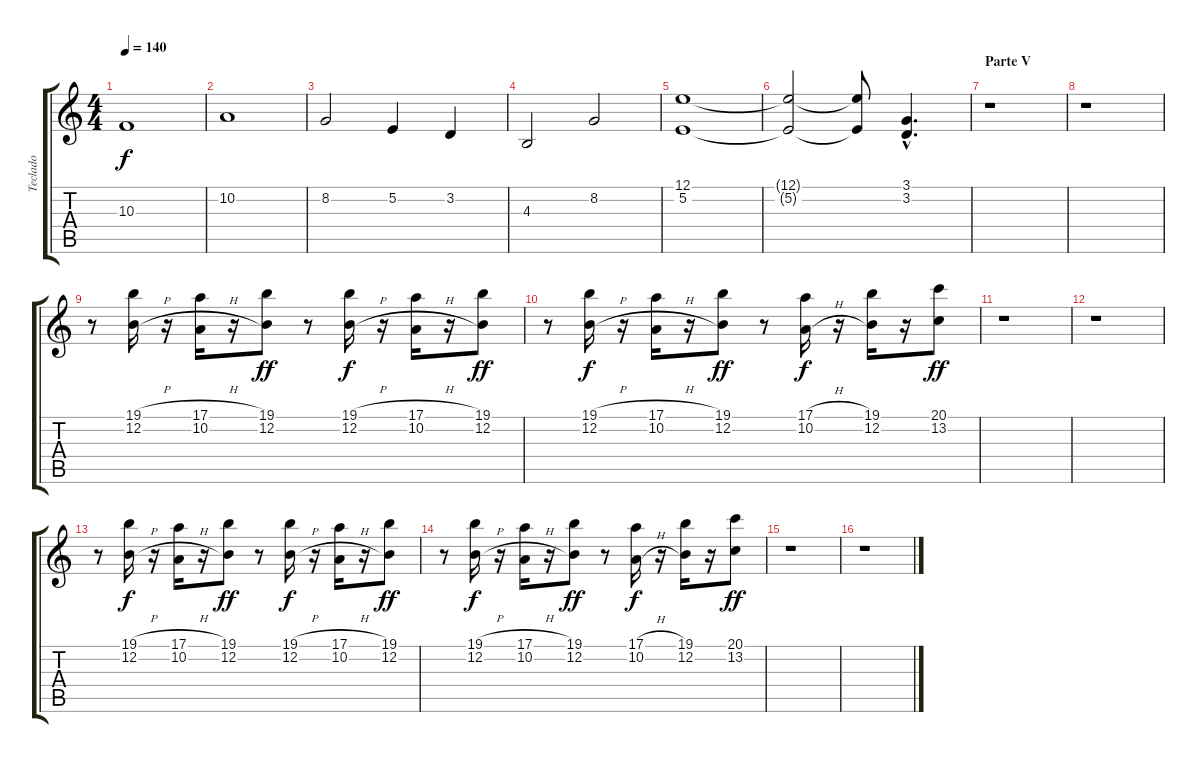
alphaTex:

\track ("Teclado" "Teclado") {instrument tremolostrings}
\staff {score tabs}
\tuning (E4 B3 G3 D3 A2 E2) {hide}
\ts (4 4)
\tempo 140
\clef g2
\ks c
10.3.1{dy f} |
10.2.1 |
8.2.2 5.2.4 3.2.4 |
4.3.2 8.2.2 |
(12.1 5.2).1{volume 0} |
(12.1{t} 5.2{t}).2 (12.1{t} 5.2{t}).8 (3.1{hac} 3.2{hac}).4{d volume 3} |
\section ("" "Parte V")
r.1{volume 5 instrument tremolostrings} |
r.1 |
r.8 (19.1{h} 12.2{h}).16 r.16 (17.1{h} 10.2{h}).16 r.16 (19.1 12.2).8{dy ff} r.8 (19.1{h} 12.2{h}).16{dy f} r.16 (17.1{h} 10.2{h}).16 r.16 (19.1 12.2).8{dy ff} |
r.8 (19.1{h} 12.2{h}).16{dy f} r.16 (17.1{h} 10.2{h}).16 r.16 (19.1 12.2).8{dy ff} r.8 (17.1{h} 10.2{h}).16{dy f} r.16 (19.1 12.2).16 r.16 (20.1 13.2).8{dy ff} |
r.1 |
r.1 |
r.8 (19.1{h} 12.2{h}).16{dy f} r.16 (17.1{h} 10.2{h}).16 r.16 (19.1 12.2).8{dy ff} r.8 (19.1{h} 12.2{h}).16{dy f} r.16 (17.1{h} 10.2{h}).16 r.16 (19.1 12.2).8{dy ff} |
r.8 (19.1{h} 12.2{h}).16{dy f} r.16 (17.1{h} 10.2{h}).16 r.16 (19.1 12.2).8{dy ff} r.8 (17.1{h} 10.2{h}).16{dy f} r.16 (19.1 12.2).16 r.16 (20.1 13.2).8{dy ff} |
r.1 |
r.1
